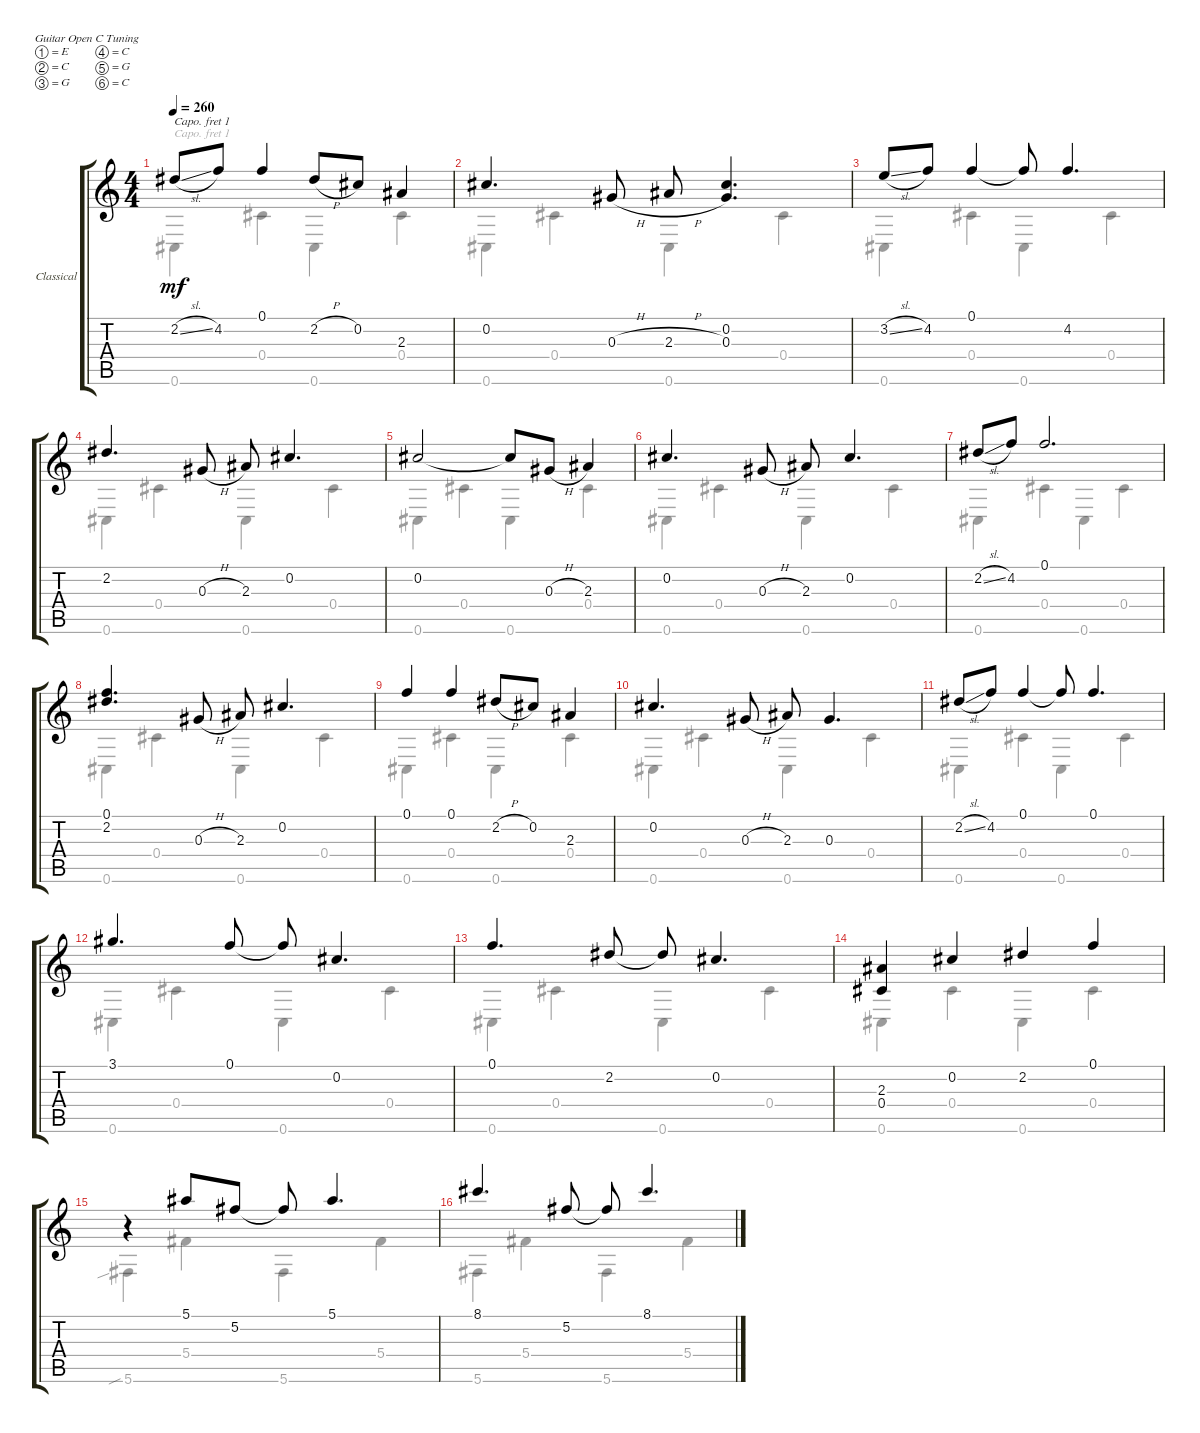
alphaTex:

\defaultSystemsLayout 4
\bracketExtendMode groupsimilarinstruments
\firstSystemTrackNameOrientation horizontal
\otherSystemsTrackNameOrientation horizontal
\track ("Classical Guitar" "Classical ") {instrument acousticguitarsteel}
\staff {score tabs}
\capo 1
\tuning (E4 C4 G3 C3 G2 C2)
\voice
\ts (4 4)
\tempo 260
\clef g2
\ks c
2.2{sl}.8{dy mf} 4.2.8 0.1.4 2.2{h}.8 0.2.8 2.3.4 |
0.2.4{d} 0.3{h}.8 2.3{h}.8 (0.2 0.3).4{d} |
3.2{sl}.8 4.2.8 0.1.4 0.1{t}.8 4.2.4{d} |
2.2.4{d} 0.3{h}.8 2.3.8 0.2.4{d} |
0.2.2 0.2{t}.8 0.3{h}.8 2.3.4 |
0.2.4{d} 0.3{h}.8 2.3.8 0.2.4{d} |
2.2{sl}.8 4.2.8 0.1.2{d} |
(0.1 2.2).4{d} 0.3{h}.8 2.3.8 0.2.4{d} |
0.1.4 0.1.4 2.2{h}.8 0.2.8 2.3.4 |
0.2.4{d} 0.3{h}.8 2.3.8 0.3.4{d} |
2.2{sl}.8 4.2.8 0.1.4 0.1{t}.8 0.1.4{d} |
3.1.4{d} 0.1.8 0.1{t}.8 0.2.4{d} |
0.1.4{d} 2.2.8 2.2{t}.8 0.2.4{d} |
(2.3 0.4).4 0.2.4 2.2.4 0.1.4 |
r.4 5.1.8 5.2.8 5.2{t}.8 5.1.4{d} |
8.1.4{d} 5.2.8 5.2{t}.8 8.1.4{d}
\voice
\clef g2
\ottava regular
\simile none
\ks c
0.6.4{dy mf} 0.4.4 0.6.4 0.4.4 |
0.6.4 0.4.4 0.6.4 0.4.4 |
0.6.4 0.4.4 0.6.4 0.4.4 |
0.6.4 0.4.4 0.6.4 0.4.4 |
0.6.4 0.4.4 0.6.4 0.4.4 |
0.6.4 0.4.4 0.6.4 0.4.4 |
0.6.4 0.4.4 0.6.4 0.4.4 |
0.6.4 0.4.4 0.6.4 0.4.4 |
0.6.4 0.4.4 0.6.4 0.4.4 |
0.6.4 0.4.4 0.6.4 0.4.4 |
0.6.4 0.4.4 0.6.4 0.4.4 |
0.6.4 0.4.4 0.6.4 0.4.4 |
0.6.4 0.4.4 0.6.4 0.4.4 |
0.6.4 0.4.4 0.6.4 0.4.4 |
5.6{sib}.4 5.4.4 5.6.4 5.4.4 |
5.6.4 5.4.4 5.6.4 5.4.4
